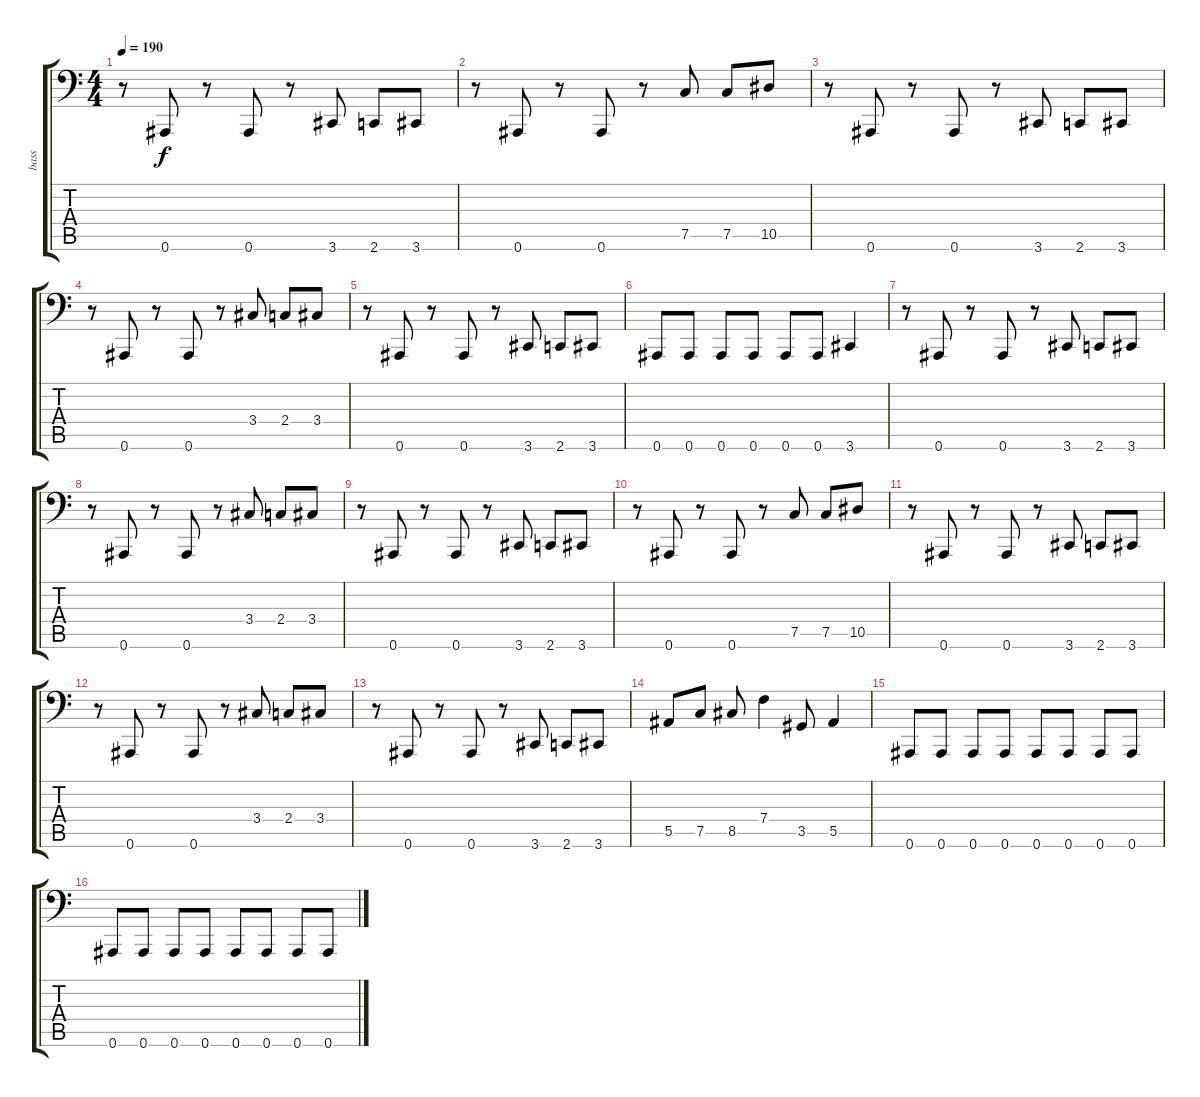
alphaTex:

\track ("bass" "bass") {instrument electricbassfinger}
\staff {score tabs}
\tuning (C3 G2 Eb2 Bb1 F1 Bb0) {hide}
\ts (4 4)
\tempo 190
\clef f4
\ks c
r.8{dy f} 0.6.8 r.8 0.6.8 r.8 3.6.8 2.6.8 3.6.8 |
r.8 0.6.8 r.8 0.6.8 r.8 7.5.8 7.5.8 10.5.8 |
r.8 0.6.8 r.8 0.6.8 r.8 3.6.8 2.6.8 3.6.8 |
r.8 0.6.8 r.8 0.6.8 r.8 3.4.8 2.4.8 3.4.8 |
r.8 0.6.8 r.8 0.6.8 r.8 3.6.8 2.6.8 3.6.8 |
0.6.8 0.6.8 0.6.8 0.6.8 0.6.8 0.6.8 3.6.4 |
r.8 0.6.8 r.8 0.6.8 r.8 3.6.8 2.6.8 3.6.8 |
r.8 0.6.8 r.8 0.6.8 r.8 3.4.8 2.4.8 3.4.8 |
r.8 0.6.8 r.8 0.6.8 r.8 3.6.8 2.6.8 3.6.8 |
r.8 0.6.8 r.8 0.6.8 r.8 7.5.8 7.5.8 10.5.8 |
r.8 0.6.8 r.8 0.6.8 r.8 3.6.8 2.6.8 3.6.8 |
r.8 0.6.8 r.8 0.6.8 r.8 3.4.8 2.4.8 3.4.8 |
r.8 0.6.8 r.8 0.6.8 r.8 3.6.8 2.6.8 3.6.8 |
5.5.8 7.5.8 8.5.8 7.4.4 3.5.8 5.5.4 |
0.6.8 0.6.8 0.6.8 0.6.8 0.6.8 0.6.8 0.6.8 0.6.8 |
0.6.8 0.6.8 0.6.8 0.6.8 0.6.8 0.6.8 0.6.8 0.6.8
